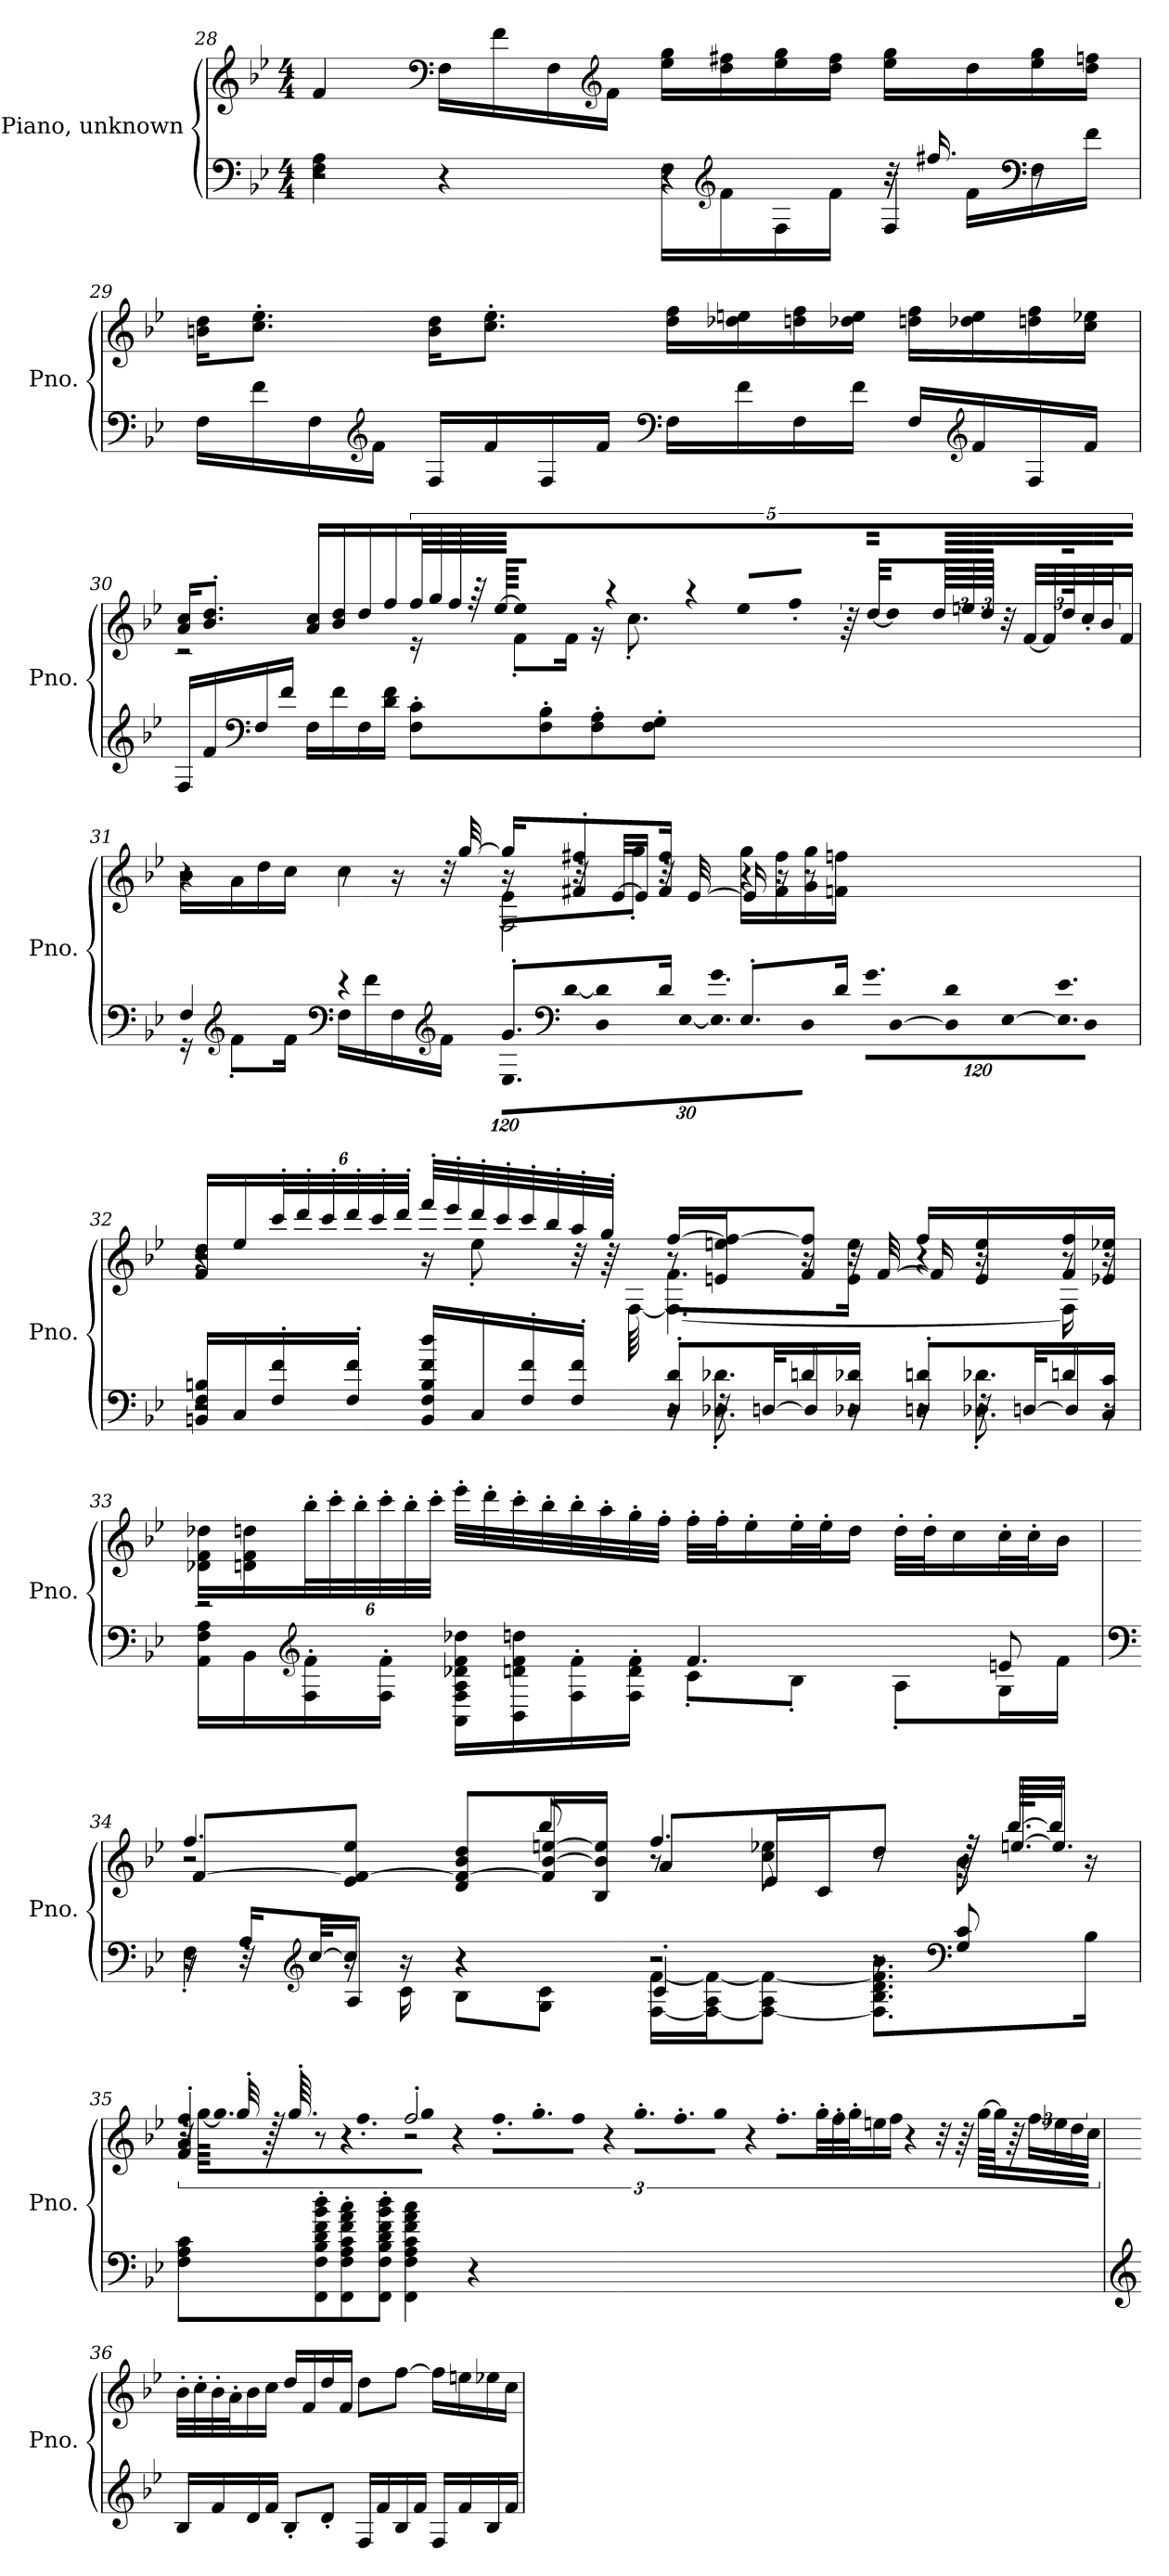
**kern	**kern
*part1	*part1
*staff2	*staff1
*I"Piano, unknown	*
*I'Pno.	*
!!LO:LB:g=z
*clefF4	*clefG2
*k[b-e-]	*k[b-e-]
*M4/4	*M4/4
=28	=28
*^	*
*	*^	*
2r	4F\ 4A\	2r	4f/
*	*	*	*clefF4
.	4r	.	16F\LL
.	.	.	16f\
.	.	.	16F\
*	*	*	*clefG2
.	.	.	16f\JJ
4r	16F\LL	4r	16ee-\ 16gg\LL
*clefG2	*	*	*
.	16f\	.	16dd\ 16ff#X\
.	16F\	.	16ee-\ 16gg\
.	16f\JJ	.	16dd\ 16ff#\JJ
32r	16r	4F'/	16ee-\ 16gg\LL
16.ff#X/	.	.	.
.	16f\LL	.	16dd\
*clefF4	*	*	*
8r	16F\	.	16ee-\ 16gg\
.	16f\JJ	.	16dd\ 16ffn\JJ
*v	*v	*v	*
!!LO:PB:g=z
=29	=29
16F\LL	16bn\ 16dd\KL
16f\	8.cc\' 8.ee-\'J
16F\	.
*clefG2	*
16f\JJ	.
16F/LL	16b\ 16dd\KL
16f/	8.cc\' 8.ee-\'J
16F/	.
16f/JJ	.
*clefF4	*
16F\LL	16dd\ 16ff\LL
16f\	16dd-X\ 16een\
16F\	16ddn\ 16ff\
16f\JJ	16dd-X\ 16ee\JJ
16F/LL	16ddn\ 16ff\LL
*clefG2	*
16f/	16dd-X\ 16ee\
16F/	16ddn\ 16ff\
16f/JJ	16cc\ 16ee-X\JJ
!!LO:LB:g=z
=30	=30
*	*^
16F/LL	16a/ 16cc/KL	2r
16f/	8.b-/' 8.dd/'J	.
*clefF4	*	*
16F/	.	.
16f/JJ	.	.
16F\LL	16a/ 16cc/LL	.
16f\	16b-/ 16dd/	.
16F\	16dd/	.
16d\ 16f\JJ	16ff/	.
8F\' 8c\'L	80ff/LL	16r
.	80gg/	.
.	80ff/JJJJ	.
.	80r	.
.	[80ee-/KLLL	.
.	32ee-/JJJ]	8f'\L
.	64r	.
.	128r	.
.	128ee-/KKLLL	.
8F\' 8B-\'	32ff'/JJJ	.
.	96r	.
.	[48dd/KLL	.
.	16dd/]	16f\Jk
*	*Xbrackettup	*
8F\' 8A\'	96dd/LL	16r
.	96een/	.
.	96dd/JJJJ	.
.	32r	.
.	[32f/LLL	8.cc'\
.	48f/]	.
.	96dd/K	.
8F\' 8G\'J	32cc'/	.
.	32b-/J	.
.	16f/JJ	.
!!LO:LB:g=z
=31	=31	=31
*^	*^	*^
4F/	16r	4r	16b-\LL	2r	2r
*clefG2	*	*	*	*	*
.	8f'\L	.	16a\	.	.
.	.	.	16dd\	.	.
.	16f\Jk	.	16cc\JJ	.	.
*clefF4	*	*	*	*	*
4r	16F\LL	8r	4cc\	.	.
.	16f\	.	.	.	.
.	16F\	16r	.	.	.
*clefG2	*	*	*	*	*
.	16f\JJ	32r	.	.	.
.	.	[32gg/	.	.	.
*	*Xbrackettup	*	*	*	*
!	!LO:N:vis=32.	!	!	!	!
8.g'/L	1920%103E-\LLL	16gg/KL]	8e-'\L	16r	2F\
*clefF4	*	*	*	*	*
!	!LO:N:vis=64	!	!	!	!
.	[960%17d\K	.	.	.	.
.	.	8f#X/' 8ff#X/'	.	32r	.
!	!LO:N:vis=32	!	!	!	!
.	640%23D\ 640%23d\]	.	.	.	.
.	.	.	.	[32e-/KLL	.
!	!LO:N:vis=64	!	!	!	!
.	[960%17E-\K	.	.	.	.
!	!LO:N:vis=32.	!	!	!	!
.	1920%103E-\] 1920%103g\J	.	8gg'\J	16e-/JJ]	.
!	!LO:N:vis=16	!	!	!	!
.	1920%137D\JJ	.	.	.	.
16d/Jk	.	16f#/ 16ff#/Jk	.	32r	.
.	.	.	.	[32e-/	.
!	!LO:N:vis=32.	!	!	!	!
8.E-'/L	1920%103g\LLL	4r	16gg\LL	16e-/]	.
!	!LO:N:vis=64	!	!	!	!
.	[960%17D\K	.	.	.	.
.	.	.	16f#\ 16ff#\	16r	.
!	!LO:N:vis=32	!	!	!	!
.	640%23D\] 640%23d\	.	.	.	.
!	!LO:N:vis=64	!	!	!	!
.	[960%17E-\K	.	.	.	.
!	!LO:N:vis=32.	!	!	!	!
.	1920%103E-\] 1920%103e-\J	.	16g\ 16gg\	8r	.
!	!LO:N:vis=16	!	!	!	!
.	1920%137D\JJ	.	.	.	.
16d/Jk	.	.	16fn\ 16ffn\JJ	.	.
!!LO:LB:g=z	!!	!!	!!
=32	=32	=32	=32	=32	=32
*	*^	*	*	*	*
16BBn/ 16F/ 16Bn/LL	2r	2r	16f/ 16dd/LL	2r	2r	4r
16C/	.	.	16ee-/	.	.	.
16F/' 16f/'	.	.	48ccc'/L	.	.	.
.	.	.	48ddd'/	.	.	.
.	.	.	48ccc'/	.	.	.
16F/' 16f/'JJ	.	.	48ddd'/	.	.	.
.	.	.	48ccc'/	.	.	.
.	.	.	48ddd'/JJJ	.	.	.
16BB/ 16F/ 16B/ 16f/ 16dd/LL	.	.	32fff'/LLL	.	.	16r
.	.	.	32eee-'/	.	.	.
16C/	.	.	32ddd'/	.	.	8ee-'\
.	.	.	32ccc'/	.	.	.
16F/' 16f/'	.	.	32ccc'/	.	.	.
.	.	.	32bb-'/	.	.	.
16F/' 16f/'JJ	.	.	32aa'/	.	.	32r
.	.	.	32gg'/JJJ	.	.	64r
.	.	.	.	.	.	[64F\
8D/' 8d/'L	16r	16r	[16ff/LL	8.f'\L	8r	4.F\_
.	8.D-X\' 8.d-X\'	32r	16en/ 16een/ 16ff/_J	.	.	.
.	.	[32Dn/KLL	.	.	.	.
16dn/L	.	16D/JJ]	8f/ 8ff/]J	.	16r	.
16D-X/ 16d-X/JJ	.	16r	.	16e\ 16ee\Jk	32r	.
.	.	.	.	.	[32f/	.
8Dn/' 8dn/'L	16r	16r	16ff/LL	4r	16f/]	.
.	8.D-X\' 8.d-X\'	32r	16e/ 16ee/	.	16r	.
.	.	[32Dn/KLL	.	.	.	.
16dn/L	.	16D/JJ]	16f/ 16ff/	.	8r	16F\]
16C/ 16c/JJ	.	16r	16e-X/ 16ee-X/JJ	.	.	16r
*	*v	*v	*	*	*	*
*	*	*v	*v	*v	*v
!!LO:LB:g=z
=33	=33	=33
2r	16AA\ 16F\ 16A\LL	16d-X\ 16f\ 16dd-X\LL
.	16BB-\	16dn\ 16f\ 16ddn\
*clefG2	*	*
.	16F\' 16f\'	48bb-'\L
.	.	48ccc'\
.	.	48bb-'\
.	16F\' 16f\'JJ	48ccc'\
.	.	48bb-'\
.	.	48ccc'\JJJ
.	16AA\ 16F\ 16A\ 16d-X\ 16f\ 16dd-X\LL	32eee-'\LLL
.	.	32ddd'\
.	16BB-\ 16dn\ 16f\ 16ddn\	32ccc'\
.	.	32bb-'\
.	16F\' 16f\'	32bb-'\
.	.	32aa'\
.	16F\' 16d\' 16f\'JJ	32gg'\
.	.	32ff'\JJJ
4.f/	8c'\L	32ff'\LLL
.	.	32ff'\J
.	.	16ee-'\
.	8B-'\J	32ee-'\L
.	.	32ee-'\J
.	.	16dd\JJ
.	8A'\L	32dd'\LLL
.	.	32dd'\J
.	.	16cc\
8en/	16G\L	32cc'\L
.	.	32cc'\J
.	16f\JJ	16b-\JJ
*v	*v	*
!!LO:LB:g=z
=34	=34
*clefF4	*
*^	*^
*	*^	*	*^
*	*	*^	*	*	*
16r	8r	16r	4F'\	4.ff/	2r	[8f/L
32r	.	16A/KL	.	.	.	.
*clefG2	*	*	*	*	*	*
[32cc/KLL	.	.	.	.	.	.
16cc/JJ]	16r	8A/J	.	.	.	8e-/ 8f/_ 8ee-/J
16r	16c\	.	.	.	.	.
4r	8B-\L	4r	4r	.	.	8d/ 8f/_ 8b-/ 8dd/L
.	8G\ 8c\J	.	.	8bb-'/	.	16f/] [16b-/ [16een/L
.	.	.	.	.	.	16B-/ 16b-/] 16ee/]JJ
2r	[16F\ [16f\LL	4c'/	2r	4.ff/	8r	8a/L
.	16F\_ 16A\ 16f\_J	.	.	.	.	.
.	8F\_ 8A\ 8f\_J	.	.	.	8cc\ 8ee-X\	16e-/L
.	.	.	.	.	.	16c/J
.	8.F\] 8.B-\ 8.d\ 8.f\] 8.b-\L	8r	.	.	8r	8dd/J
*clefF4	*	*	*	*	*	*
.	.	8G/ 8c/	.	128r	8b-\	128r
.	.	.	.	[64.bb-/KLLL	.	[64.een/KKLL
.	.	.	.	32bb-/JJJ]	.	16.ee/JJ]
.	16B-\Jk	.	.	16r	.	.
*v	*v	*v	*v	*	*	*
!!LO:PB:g=z	!!	!!
=35	=35	=35	=35
*	*	*brackettup	*
8F\ 8A\ 8c\L	16r	48r	4f/' 4a/' 4ff/'
.	.	[96gg\KKLL	.
.	.	16.gg\]	.
.	32gg'/	.	.
.	128r	.	.
.	64.gg'/	.	.
8FF\' 8F\' 8B-\' 8d\' 8f\' 8b-\' 8dd\'	8r	64.ff'\LL	.
.	.	128gg\JJJJk	.
.	.	128r	.
.	.	64.ff'\LLLL	.
.	.	64.gg'\	.
.	.	128ff\JJJJk	.
.	.	128r	.
.	.	64.gg'\LLLL	.
8FF\' 8F\' 8A\' 8c\' 8f\' 8a\' 8cc\'	4r	64.ff'\	4r
.	.	128gg\JJJJk	.
.	.	128r	.
.	.	64.ff'\KLLL	.
*	*	*Xbrackettup	*
.	.	48gg'\	.
.	.	48ff'\	.
.	.	48gg'\J	.
8FF\' 8F\' 8B-\' 8d\' 8f\' 8b-\' 8dd\'J	.	16een\	.
.	.	16ff\JJ	.
4FF\ 4F\ 4A\ 4c\ 4f\ 4a\ 4cc\	2ff'/	4r	2r
4r	.	32r	.
.	.	64r	.
.	.	[64gg\LLLL	.
*	*	*brackettup	*
.	.	96gg\JJJJ]	.
.	.	96r	.
.	.	24ff\LL	.
*	*	*Xbrackettup	*
.	.	24ee-X\	.
.	.	24dd\	.
.	.	24cc\JJ	.
*	*v	*v	*v
!!LO:LB:g=z
=36	=36
*clefG2	*
16B-/LL	32b-'\LLL
.	32cc'\
16f/	32b-'\
.	32a'\J
16d/	16b-\
16f/JJ	16cc\JJ
8B-'/L	16dd/LL
.	16f/
8d'/J	16dd/
.	16f/JJ
16F/LL	8dd\L
16f/	.
16B-/	[8ff\J
16f/JJ	.
16F/LL	16ff\LL]
16f/	16een\
16B-/	16ee-X\
16f/JJ	16cc\JJ
=	=
*-	*-
